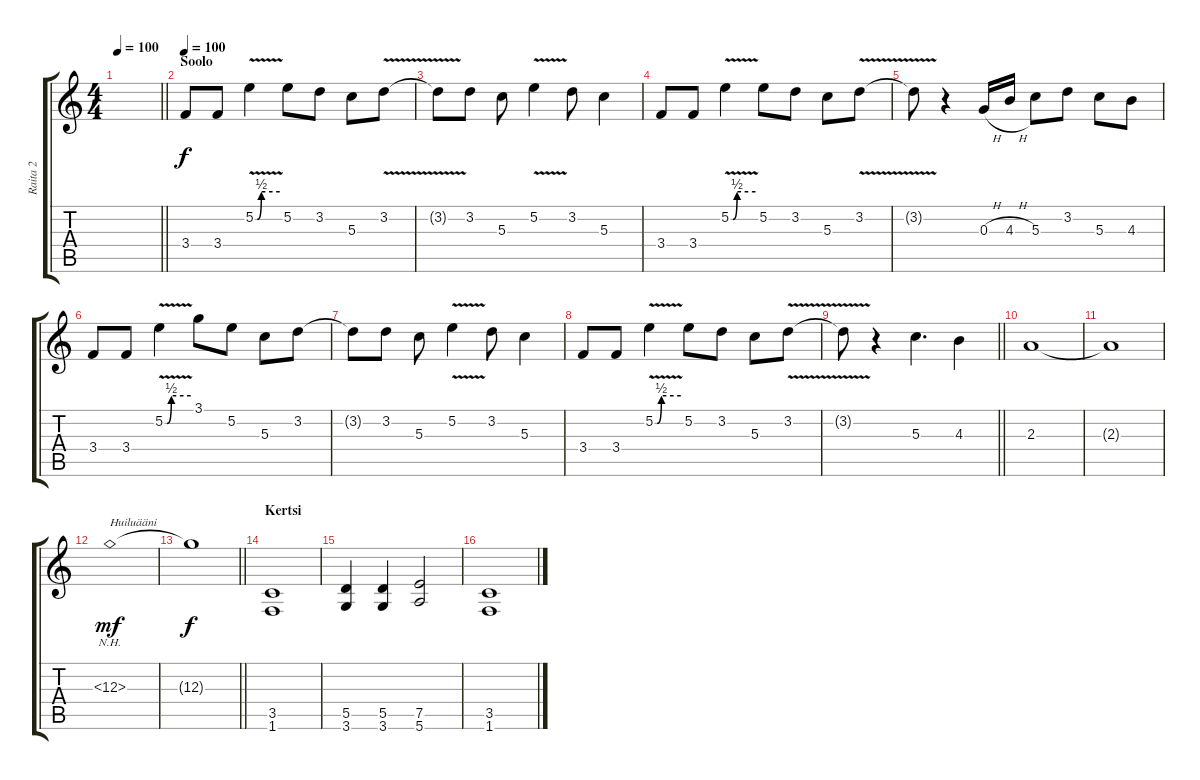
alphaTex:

\track ("Raita 2" "Raita 2") {instrument overdrivenguitar}
\staff {score tabs}
\tuning (E4 B3 G3 D3 A2 E2) {hide}
\ts (4 4)
\tempo 100
\clef g2
\barLineRight lightlight
\ks c
|
\section ("" "Soolo")
\tempo 100
3.4.8 3.4.8 5.2{be (custom 0 0 5 0 15 2 60 2) v}.4 5.2.8 3.2.8 5.3.8 3.2{v}.8 |
3.2{t}.8 3.2.8 5.3.8 5.2{v}.4 3.2.8 5.3.4 |
3.4.8 3.4.8 5.2{be (custom 0 0 5 0 15 2 60 2) v}.4 5.2.8 3.2.8 5.3.8 3.2{v}.8 |
3.2{t}.8 r.4 0.3{h}.16 4.3{h}.16 5.3.8 3.2.8 5.3.8 4.3.8 |
3.4.8 3.4.8 5.2{be (custom 0 0 5 0 15 2 60 2) v}.4 3.1.8 5.2.8 5.3.8 3.2.8 |
3.2{t}.8 3.2.8 5.3.8 5.2{v}.4 3.2.8 5.3.4 |
3.4.8 3.4.8 5.2{be (custom 0 0 5 0 15 2 60 2) v}.4 5.2.8 3.2.8 5.3.8 3.2{v}.8 |
\barLineRight lightlight
3.2{t}.8 r.4 5.3.4{d} 4.3.4 |
2.3.1 |
2.3{t}.1 |
12.3{nh}.1{txt "Huiluääni" dy mf} |
\barLineRight lightlight
12.3{t}.1{dy f} |
\section ("" "Kertsi")
(3.5 1.6).1 |
(5.5 3.6).4 (5.5 3.6).4 (7.5 5.6).2 |
(3.5 1.6).1
